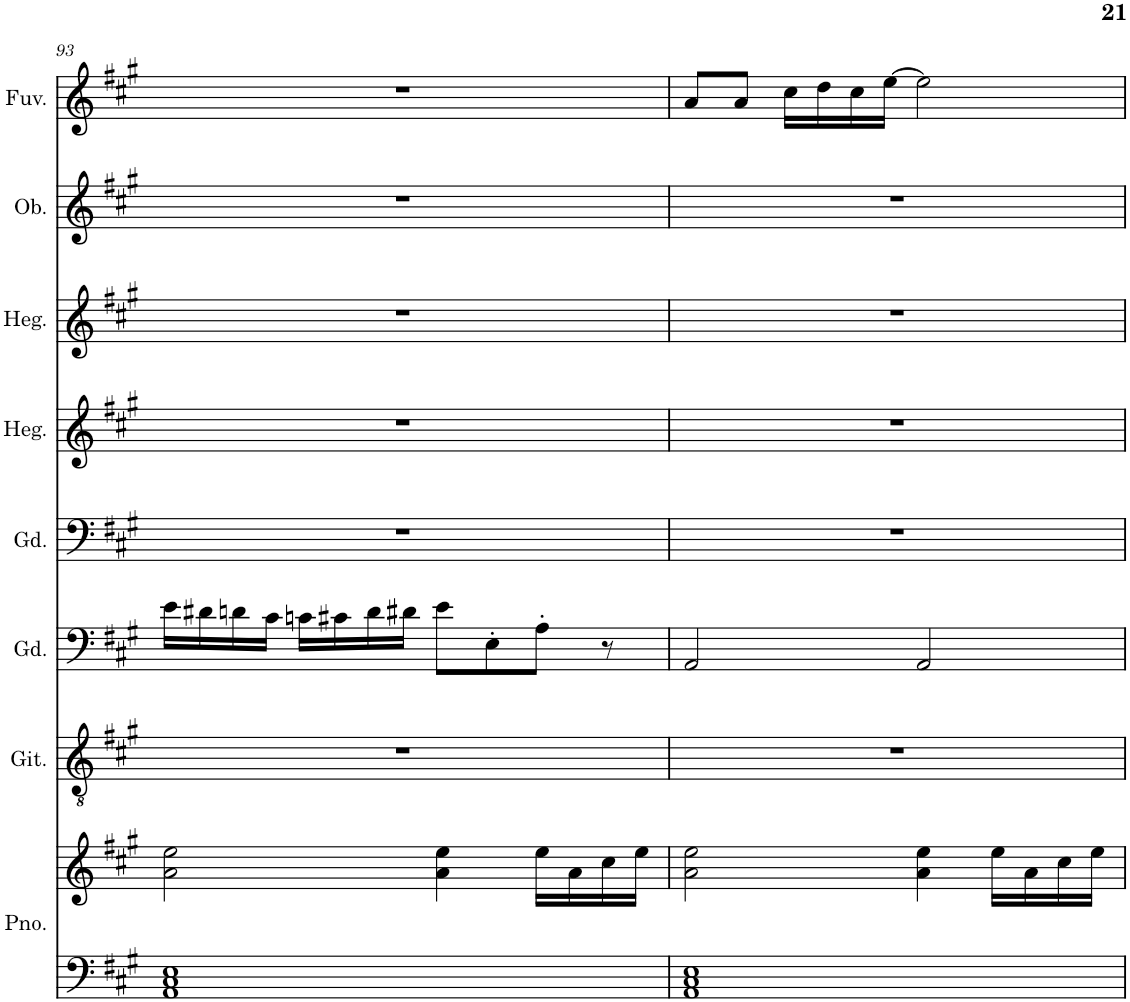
**kern	**kern	**kern	**kern	**kern	**kern	**kern	**kern	**kern
*part8	*part8	*part7	*part6	*part5	*part4	*part3	*part2	*part1
*staff9	*staff8	*staff7	*staff6	*staff5	*staff4	*staff3	*staff2	*staff1
*I"Piano	*	*I"Klasszikus gitár	*I"Gordonka	*I"Gordonka	*I"Hegedű	*I"Hegedű	*I"Oboa	*I"Fuvola
*I'Pno.	*	*I'Git.	*I'Gd.	*I'Gd.	*I'Heg.	*I'Heg.	*I'Ob.	*I'Fuv.
!!LO:PB:g=z
*clefF4	*clefG2	*clefGv2	*clefF4	*clefF4	*clefG2	*clefG2	*clefG2	*clefG2
*k[f#c#g#]	*k[f#c#g#]	*k[f#c#g#]	*k[f#c#g#]	*k[f#c#g#]	*k[f#c#g#]	*k[f#c#g#]	*k[f#c#g#]	*k[f#c#g#]
*M4/4	*M4/4	*M4/4	*M4/4	*M4/4	*M4/4	*M4/4	*M4/4	*M4/4
=93	=93	=93	=93	=93	=93	=93	=93	=93
1AA 1C# 1E	2a\ 2ee\	1r	16e\LL	1r	1r	1r	1r	1r
.	.	.	16d#X\	.	.	.	.	.
.	.	.	16dn\	.	.	.	.	.
.	.	.	16c#\JJ	.	.	.	.	.
.	.	.	16cn\LL	.	.	.	.	.
.	.	.	16c#X\	.	.	.	.	.
.	.	.	16d\	.	.	.	.	.
.	.	.	16d#X\JJ	.	.	.	.	.
.	4a\ 4ee\	.	8e\L	.	.	.	.	.
.	.	.	8E'\	.	.	.	.	.
.	16ee\LL	.	8A'\J	.	.	.	.	.
.	16a\	.	.	.	.	.	.	.
.	16cc#\	.	8r	.	.	.	.	.
.	16ee\JJ	.	.	.	.	.	.	.
=94	=94	=94	=94	=94	=94	=94	=94	=94
1AA 1C# 1E	2a\ 2ee\	1r	2AA/	1r	1r	1r	1r	8a/L
.	.	.	.	.	.	.	.	8a/J
.	.	.	.	.	.	.	.	16cc#\LL
.	.	.	.	.	.	.	.	16dd\
.	.	.	.	.	.	.	.	16cc#\
.	.	.	.	.	.	.	.	[16ee\JJ
.	4a\ 4ee\	.	2AA/	.	.	.	.	2ee\]
.	16ee\LL	.	.	.	.	.	.	.
.	16a\	.	.	.	.	.	.	.
.	16cc#\	.	.	.	.	.	.	.
.	16ee\JJ	.	.	.	.	.	.	.
=	=	=	=	=	=	=	=	=
*-	*-	*-	*-	*-	*-	*-	*-	*-
